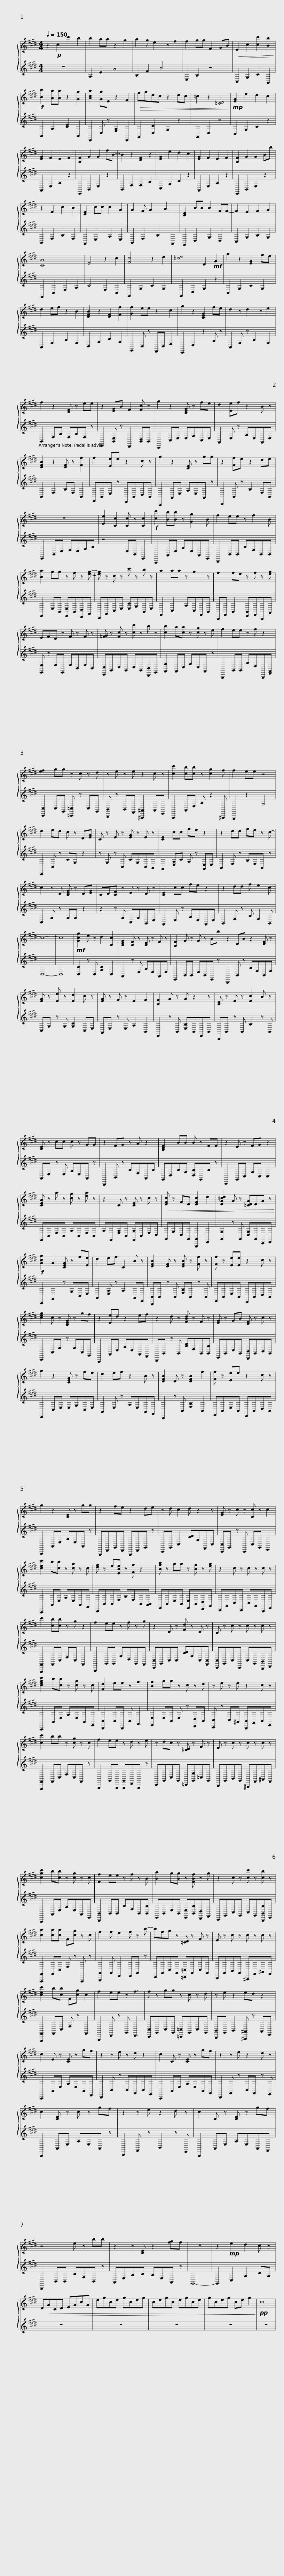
X:1
%%score { 1 | 2 }
L:1/8
Q:1/4=150
M:4/4
I:linebreak $
K:E
V:1 treble
V:2 treble
V:1
 z2!p! c2 c'2 b2 | b2 aa z2 g2 | a2 g e2 z f2 | f2 gg F2 GB |!<(! E2 c2 [cc']2 [Bb]2!<)! | %5
!f! [Bb]2 [Aa][Aa] z2 [Gg]2 | [Aca]2 [Gg]E z2 F2 |$!>(! fgdc z2 dc | =c2 z2 [=CD]4!>)! |!mp! [EG]2 e2 d2 c2 | %10
 [EG]2 F2 E2 F2 | [B,F]2 G2 G2 fB- | B2 z2 [DF]2 z2 | [EG]2 e2 d2 c2 | [EG]2 F2 E2 F2 |$ %15
 [B,F]2 G2 G2 Bb | z2 E2 c2 B2 | [CE]2 cc c2 G2 | G2 F G2 A3 | [B,D]2 BB B2 FF- | %20
 F2 E2 F2 G2 | [CA]8 | E4 z2 c2 |$ [Fc]4 z2 d2 | [=cd]4 D2!mf! G2 | %25
 g2 z2 [EG]2 fe | d2 ef z2 B2 | [DFB]2 z2 [DF]2 [Ff]2 | [Gf]2 ee z2 c2 | g2 z2 [CEG]2 fe | %30
 d2 z d2 z e2 |$ f2 z2 [DF] z ee | z2 [EG]B F2 [Fc] z | g2 z2 [CEG] z fe | d2 [Ee]f z2 B z | %35
 [DFB]2 z2 [DF] z [Ff]2 | f2 [Ee]e z2 c z |$ g2 z2 [CE] z gg | z2 [Ff]e z2 de | z8 | %40
 [Ee]2 [Cc]2 [Cc] z [Cc]2 |!f! [cc']2 [Bb][Bb] z [Gg]2 B | f2 ee z f2 B |$ [Ba]2 gg z f z [eg]- | [eg] z c z c' z b z | %45
 a2 aa z g2 z | f2 fe z f z [eg] | EFD z F z F z |$ [=FG] z [Fc] z [cc'] z b z | [cb]2 a[ca] z [cg] z e | %50
 f2 ee z f z2 | [ef]2 gg z c z d | z e z e z2 c z |$ [cc']2 [cb][cb] z [cg]2 f | f2 ee z4 | %55
 d2 ed c z D[EG] | C z E z [EG] z E z | [CE]2 cc fe z2 |$ z2 dd fe z c- | c2 z D [CEG] z D[EG] | %60
 CD[CF] z E z D z | [CE]2 cc fe z2 | z2 dd f e2 c- | c8- | c8 |$ %65
!mf! [Gcg]2 e z d2 [Cc]2 | [CEG]2 [CF] z [CE] z F z | [B,F]2 G z G z Bb | z2 DB z2 [DF] z | [EG] z [Ee] z [Ed]2 c z |$ %70
 [EG] z F z E2 F2 | [B,F]2 G z G z2 z | [B,D] z E z [Ec]2 B z | [CE] z cc c z GG | z2 FG z A z2 |$ %75
 [B,DF]2 BB B z FF | z2 E z FG z2 | [CEA] z a z [cg] z [ea] z | z2 C z [CE] z c z |!<(! [DFc] z FD [DFc]2 d2 |$ %80
 [DG=cd]2 G z [=CDG]DG z!<)! |!f! [Gcg]2 G2 [CEG] z f[Ee] | d2 ef C2 B z | [DFB]2 [DF] z [DFB] z [Ff] z | [Ff] z [Ee][Ee] z2 c z |$ %85
 [ceg]2 c z [CEG] z gf | z2 [Ee]d z2 ef | z2 d z [FBd] z F z | [EG] z GB [DF] z c z | g2 z2 [CEG] z fe |$ %90
 d2 ef z2 B z | [DFB]2 D z [DFB]2 f2 | [Ff] z [Ee]e z2 c z | g2 z2 [CE] z gg | z2 fe z2 de |$ %95
 z d c2 d z2 z | [EG] z c z [Cc] z c2 | [cec']2 b[cb] z [cg] z c | [df] z e[EBe] z [Ff] z2 | [Bfa] z gg z [Bf] z [eg] |$ %100
 z2 c z c z c z | c'2 [cb][cb] z g z2 | f2 ee z f z g | z2 D z [Fd] z D z | C z c z c z c z |$ %105
 [cegc']2 b[cb] z [cg] z c | [Fd]2 ee z f3 | [Bf]2 gg z c z d | z e z e z2 c z | [cc']2 bb z [cg] z c |$ %110
 f2 ee z d z e | z dc z [=CD] z F z | E z c z c z c z | [cgc']2 b[cb] z [cg] z c |$ [Ff]2 ee z f z B | %115
 [Ba]2 g[Bg] z [FBf] z g | z2 c z [cc'] z [cb] z | [ca]2 [ca][ca] F[cg] z c | f2 f e2 f z b- |$ bfg z [=CD] z F z | %120
 E z c z c z c z | [cec']2 b[cb] F[cg] c2 | f2 ee z f3 | f z gg z c z d |$ z e z2 ed z2 | %125
 c2 E z [CE] z gf | z2 z e z d z2 | c2 C z [CE] z gf | z2 z e z2 d z |$ c2 [CE] z c z gf | %130
 z2 z e z2 d z | c2 C z [CE] z gf | z4 e z bb | z2 z [CE] z2 [fg]f | z8 |$ %135
 z2!mp! e2 d2 c z | D!>(!GCD EGcG | egce gceg | cegc egce | gceg ce g2!>)! | %140
!pp! c8 | %141
V:2
 z8 | A,2 E2 A4 | B,2 F2 B4 | E,2 B,2 z4 | C,2 G,2 C2 B,,2 | %5
 A,,2 A,2 [CE]2 A,,2 | D,,2 D, z [F,A,]2 D,,2 |$ G,,2 [D,D]2 G,2 z2 | G,,2 D,2 z4 | C,2 G,2 C2 z2 | %10
 A,,2 E,2 A,2 z2 | E,,2 B,,2 E,2 z2 | B,,2 F,2 F,2 B,2 | C,2 G,2 C2 z2 | A,,2 E,2 A,2 z2 |$ %15
 E,,2 B,,2 E,2 z2 | B,,2 F,2 B,2 F,2 | A,,2 E,2 A,2 E,2 | B,,2 F,2 B,2 A,,2 | G,,2 D,2 G,2 D,2 | %20
 C,2 G,2 B,2 G,2 | F,,2 C,2 F,2 A,2 | C4 F,2 C,2 |$ G,,2 G,2 C2 G,2 | G,,2 D,2 G,2 z2 | %25
 C,2 G,2 C2 G,2 | A,,2 E,2 A,2 E,2 | B,,2 F,2 B,2 F,2 | E,,2 B,, z D,,B,, D,2 | C,,2 C,2 z2 G, z | %30
 A,,2 E, z A,2 E,2 |$ B,,2 F,B, F,B,F, z | E,,2 [B,,E,] z D,,2 [B,,D,]B,, | C,,2 C,E, E,G,C,E, | A,,2 E, z A,E,A,,E, | %35
 B,,2 F,2 B,F, B,,2 | E,,B,,E, z D,,B,,D,B,, |$ A,,,2 A,,E, A,E,A,, z | B,,,2 B,, z B,2 F,B,, | E,,2 B,,E, F,E,G,B, | %40
 z4 E,B,, E,,2 | A,,,2 A,,E, A,E,A,,E,, | B,,,2 B,,B,, B,F,B,,B,, |$ E,,2 E,B,, [E,,E,]B,,[D,,D,]G,, | C,,G,,C,E, [E,C]G,B,,E, | %45
 F,,2 C,2 A,C,F,,B,, | B,,,F,, B,,2 [E,,B,,]F,,B,,,A,, | [E,,E,] z E,E,, E,B,,E,B,, |$ [C,,C,]G,,C,G,, C,G,,[B,,,B,,]E,, | [F,,F,]2 F,,C, F,C,F,, z | %50
 G,,,2 G,,G,, G,D,G,,,[D,,F,,] | [C,,C,]2 C,G,, [=C,,=C,] z C,G,, | [B,,,B,,] z B,,F,, [^A,,,^A,,]2 A,,E,, |$ A,,,2 A,,E, A, z2 ^A,,, | G,,,2 z2 G,4 | %55
 C,,2 C, z CG, z2 | z G, z C, CG,C,B,, | A,,2 [E,A,]C A, z [A,,E,]E, |$ B,,2 F, z B,F,B,, z | C,2 G, z G,G, z2 | %60
 z2 z G, C,G,B,,E, | A,,2 E, z A,E,A,,E, | B,,2 F, z B, F,2 B,, | C,8- | C,8 |$ %65
 [C,C]2 z C, [G,C]2 C,2 | A,,2 z E, A,E,A,,E, | E,,2 B,,B,, E,B,,E,, z | B,,,2 B,, z B,F,B,,F, | C,G, z G, [G,C]2 C,E, |$ %70
 A,,E, z E, A,2 B,,2 | E,,2 z B,, [E,B,]B,,E,,B,, | B,,,B,, z B,, B,2 z B,, | A,,E, z E, A,E,A,, z | B,,,2 B,, z B,F,A,,B, |$ %75
 G,,D,B,G, [D,B,]G,,B, z | C,,2 G,,C, G,C, C,2 | F,,C,F,C, A,C,F,C, | A,F,,[F,A,]C, [F,,A,]C,F,D, | G,,G,D,G,, [G,,,G,,]2 D,,2 |$ %80
 [G,,G,]2 z G,, [D,G,]G,,C,,D,, | C,,2 G,,2 z G,C,E, | A,,2 [E,A,] z A,2 A,,E,, | [B,,,B,,]B,, z B,, [F,B,]B,, z B,, | E,,B,,E,B,, D,,B,,D,B,, |$ %85
 C,,2 C,G, z G,C,G,, | A,,,2 A,,E, A,E,A,,F,, | B,,,B,, z B,, [B,D]F,B,,[B,,B,] | E,,B,,E,B,, [D,,D,]B,,D,B,, | C,,2 C,E, E,G,C,E, |$ %90
 A,,2 E, z A,E,A,,F,, | B,,,2 z B,, [F,B,]2 B,,2 | E,,B,,E,B,, D,,B,,D,B,, | A,,,2 A,,E, A,E,A,, z | G,,,D,,G,,D,, G,,,D,,G,, z |$ %95
 C,,G,, C,2 [CD]G,F,,C, | [C,,C,]G,, z C,, C,G,, E,,2 | A,,,2 A,,E, A,E,A,,F,, | B,,,B,,B,,F, B,F,B,,[A,,B,,] | E,,B,,E,B,, [E,,E,]B,,[D,,D,]G,, |$ %100
 C,,G,,C,C,, C,G,,B,,,E,, | [F,,,F,,]2 F,,C, F,C, F,,2 | G,,,2 G,,G,, G,D,G,,F,, | [C,,C,]G,,C,C, [CD]G,C,[F,,C,] | [C,,C,]G,,C,C,, C,G,,[B,,,B,,]D,, |$ %105
 A,,,2 A,,E, A,E,A,,E,, | [B,,,B,,]2 B,,B,,, B,, F,,3 | [E,,E,]2 E,B,, E, z [D,,D,]B,, | [C,,C,] z C,^A,, [B,,,B,,]G,,B,,E,, | [F,,,F,,]2 F,,C, F,C,F,, z |$ %110
 G,,,2 G,,G,,, [G,,,G,,]D,,G,,, z | C,,G,,C,G,, =C,,[G,,G,]=C,G,, | B,,,G,,B,,G,, ^A,,,F,,^A,,F,, | A,,,2 A,,E, A,E,A,,E,, |$ [B,,,B,,]2 B,,B,, B,F,B,,[B,,B,] | %115
 E,,B,,E,B,, [E,,E,][B,,B,][D,,D,]F,, | C,,G,,C,G,, C,G,,[B,,,B,,B,]E,, | [F,,,F,,]2 F,,C, F, z F,,, z | [G,,,G,,]2 G,, D,,2 D,,G,, z |$ C,,G,,C,G,, [=C,,=C,]G,,C,G,, | %120
 B,,,G,,B,,G,, ^A,,,F,,^A,,F,, | [F,,,F,,]2 F,,C, F, z F,,2 | G,,,2 D,, z G,, D,,3 | [C,,C,]G,,C,G,, [=C,,=C,]G,,C,G,, |$ [B,,,B,,]G,, B,,2 [^A,,,^A,,] z A,,E,, | %125
 A,,,2 A,,E, A,E,A,,D,, | B,,,2 B,, z B,,F,,B,,E,, | A,,,2 A,,E, A,E,A,,F,, | B,,,2 F,, z B,,F,, z E,, |$ A,,,2 A,,E, A,E,A,, z | %130
 B,,,2 F,, z B,,2 z E,, | A,,,2 A,,E, A,E,A,,F,, | B,,,2 B,,B,, B,F,B,, z | A,,E,A,B, A,E,A,, z | G,,8- |$ %135
 G,,2 C,2 G,2 CG, | z8 | z8 | z8 | z8 | %140
 z8 | %141
